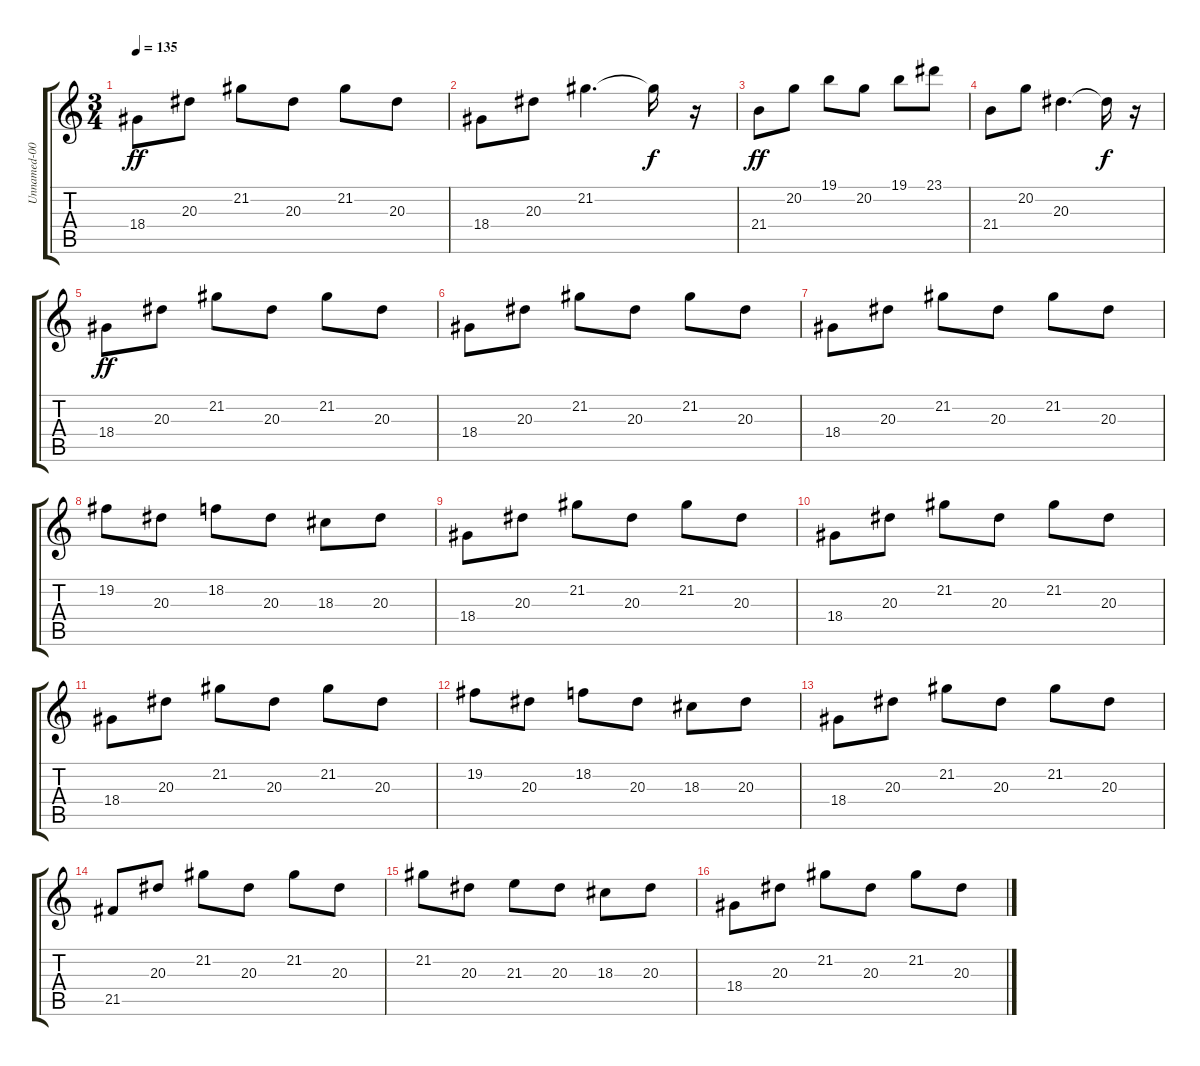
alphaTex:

\track ("Unnamed-001" "Unnamed-00") {instrument electricpiano2}
\staff {score tabs}
\tuning (E4 B3 G3 D3 A2 E2) {hide}
\ts (3 4)
\tempo 135
\clef g2
\ks c
18.4.8{dy ff} 20.3.8 21.2.8 20.3.8 21.2.8 20.3.8 |
18.4.8 20.3.8 21.2.4{d} 21.2{t}.16{dy f} r.16 |
21.4.8{dy ff} 20.2.8 19.1.8 20.2.8 19.1.8 23.1.8 |
21.4.8 20.2.8 20.3.4{d} 20.3{t}.16{dy f} r.16 |
18.4.8{dy ff} 20.3.8 21.2.8 20.3.8 21.2.8 20.3.8 |
18.4.8 20.3.8 21.2.8 20.3.8 21.2.8 20.3.8 |
18.4.8 20.3.8 21.2.8 20.3.8 21.2.8 20.3.8 |
19.2.8 20.3.8 18.2.8 20.3.8 18.3.8 20.3.8 |
18.4.8 20.3.8 21.2.8 20.3.8 21.2.8 20.3.8 |
18.4.8 20.3.8 21.2.8 20.3.8 21.2.8 20.3.8 |
18.4.8 20.3.8 21.2.8 20.3.8 21.2.8 20.3.8 |
19.2.8 20.3.8 18.2.8 20.3.8 18.3.8 20.3.8 |
18.4.8 20.3.8 21.2.8 20.3.8 21.2.8 20.3.8 |
21.5.8 20.3.8 21.2.8 20.3.8 21.2.8 20.3.8 |
21.2.8 20.3.8 21.3.8 20.3.8 18.3.8 20.3.8 |
18.4.8 20.3.8 21.2.8 20.3.8 21.2.8 20.3.8
